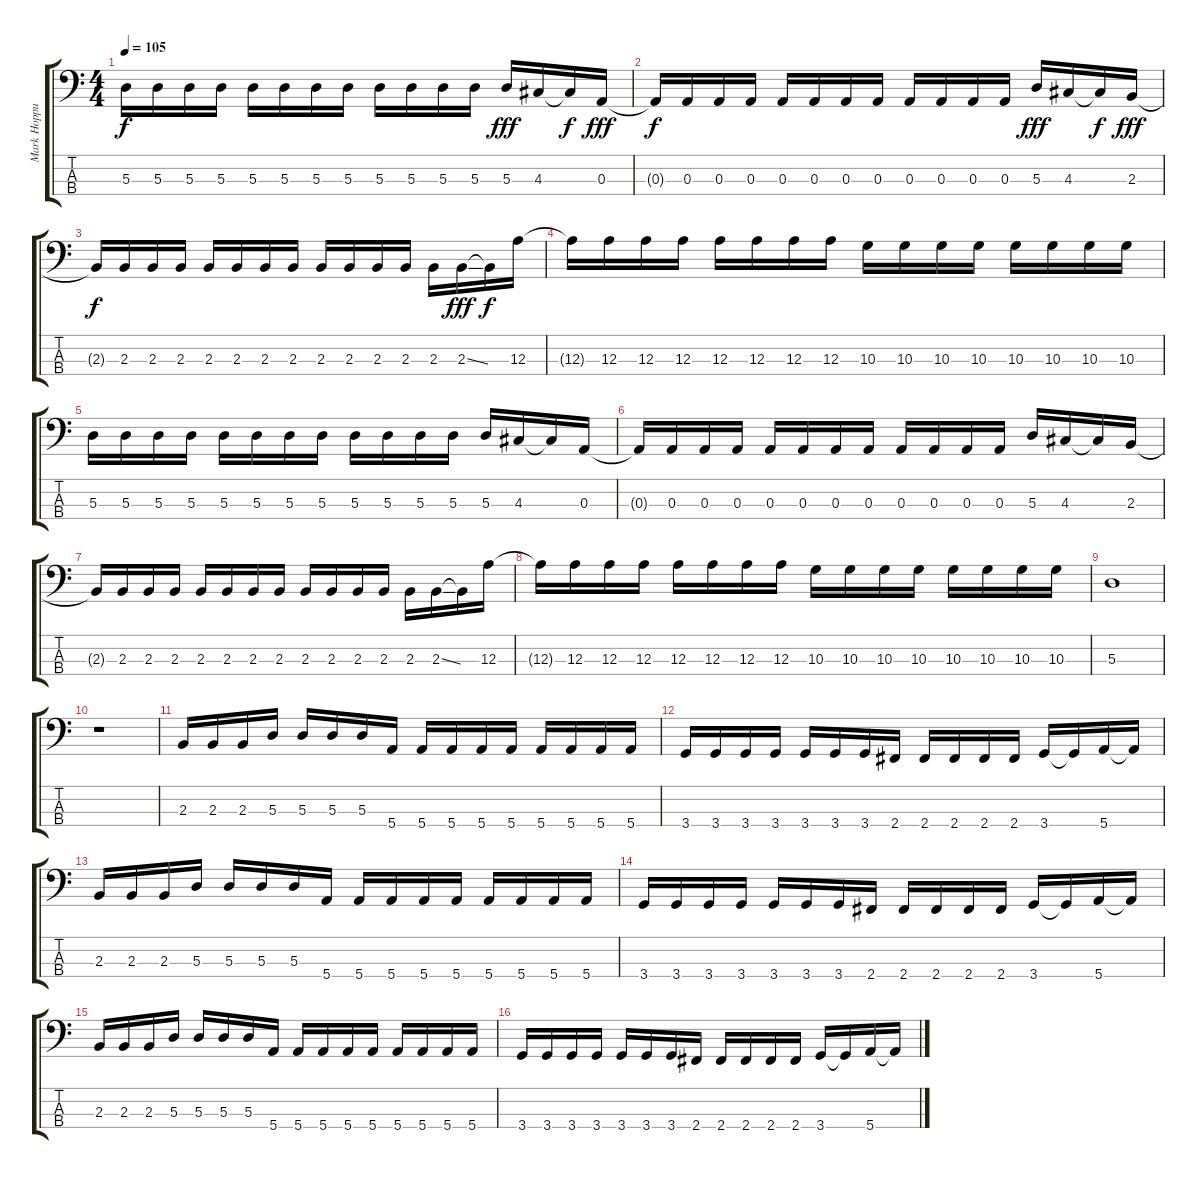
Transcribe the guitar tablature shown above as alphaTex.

\track ("Mark Hoppus (Bass)" "Mark Hoppu") {instrument electricbasspick}
\staff {score tabs}
\tuning (G2 D2 A1 E1) {hide}
\ts (4 4)
\tempo 105
\clef f4
\ks c
5.3{t}.16{dy f} 5.3.16 5.3.16 5.3.16 5.3.16 5.3.16 5.3.16 5.3.16 5.3.16 5.3.16 5.3.16 5.3.16 5.3.16{dy fff} 4.3.16 4.3{t}.16{dy f} 0.3.16{dy fff} |
0.3{t}.16{dy f} 0.3.16 0.3.16 0.3.16 0.3.16 0.3.16 0.3.16 0.3.16 0.3.16 0.3.16 0.3.16 0.3.16 5.3.16{dy fff} 4.3.16 4.3{t}.16{dy f} 2.3.16{dy fff} |
2.3{t}.16{dy f} 2.3.16 2.3.16 2.3.16 2.3.16 2.3.16 2.3.16 2.3.16 2.3.16 2.3.16 2.3.16 2.3.16 2.3.16 2.3{ss}.16{dy fff} 2.3{t}.16{dy f} 12.3.16 |
12.3{t}.16 12.3.16 12.3.16 12.3.16 12.3.16 12.3.16 12.3.16 12.3.16 10.3.16 10.3.16 10.3.16 10.3.16 10.3.16 10.3.16 10.3.16 10.3.16 |
5.3.16 5.3.16 5.3.16 5.3.16 5.3.16 5.3.16 5.3.16 5.3.16 5.3.16 5.3.16 5.3.16 5.3.16 5.3.16 4.3.16 4.3{t}.16 0.3.16 |
0.3{t}.16 0.3.16 0.3.16 0.3.16 0.3.16 0.3.16 0.3.16 0.3.16 0.3.16 0.3.16 0.3.16 0.3.16 5.3.16 4.3.16 4.3{t}.16 2.3.16 |
2.3{t}.16 2.3.16 2.3.16 2.3.16 2.3.16 2.3.16 2.3.16 2.3.16 2.3.16 2.3.16 2.3.16 2.3.16 2.3.16 2.3{ss}.16 2.3{t}.16 12.3.16 |
12.3{t}.16 12.3.16 12.3.16 12.3.16 12.3.16 12.3.16 12.3.16 12.3.16 10.3.16 10.3.16 10.3.16 10.3.16 10.3.16 10.3.16 10.3.16 10.3.16 |
5.3.1{volume 0} |
r.1 |
2.3.16{volume 16} 2.3.16 2.3.16 5.3.16 5.3.16 5.3.16 5.3.16 5.4.16 5.4.16 5.4.16 5.4.16 5.4.16 5.4.16 5.4.16 5.4.16 5.4.16 |
3.4.16 3.4.16 3.4.16 3.4.16 3.4.16 3.4.16 3.4.16 2.4.16 2.4.16 2.4.16 2.4.16 2.4.16 3.4.16 3.4{t}.16 5.4.16 5.4{t}.16 |
2.3.16{volume 16} 2.3.16 2.3.16 5.3.16 5.3.16 5.3.16 5.3.16 5.4.16 5.4.16 5.4.16 5.4.16 5.4.16 5.4.16 5.4.16 5.4.16 5.4.16 |
3.4.16 3.4.16 3.4.16 3.4.16 3.4.16 3.4.16 3.4.16 2.4.16 2.4.16 2.4.16 2.4.16 2.4.16 3.4.16 3.4{t}.16 5.4.16 5.4{t}.16 |
2.3.16{volume 16} 2.3.16 2.3.16 5.3.16 5.3.16 5.3.16 5.3.16 5.4.16 5.4.16 5.4.16 5.4.16 5.4.16 5.4.16 5.4.16 5.4.16 5.4.16 |
3.4.16 3.4.16 3.4.16 3.4.16 3.4.16 3.4.16 3.4.16 2.4.16 2.4.16 2.4.16 2.4.16 2.4.16 3.4.16 3.4{t}.16 5.4.16 5.4{t}.16
